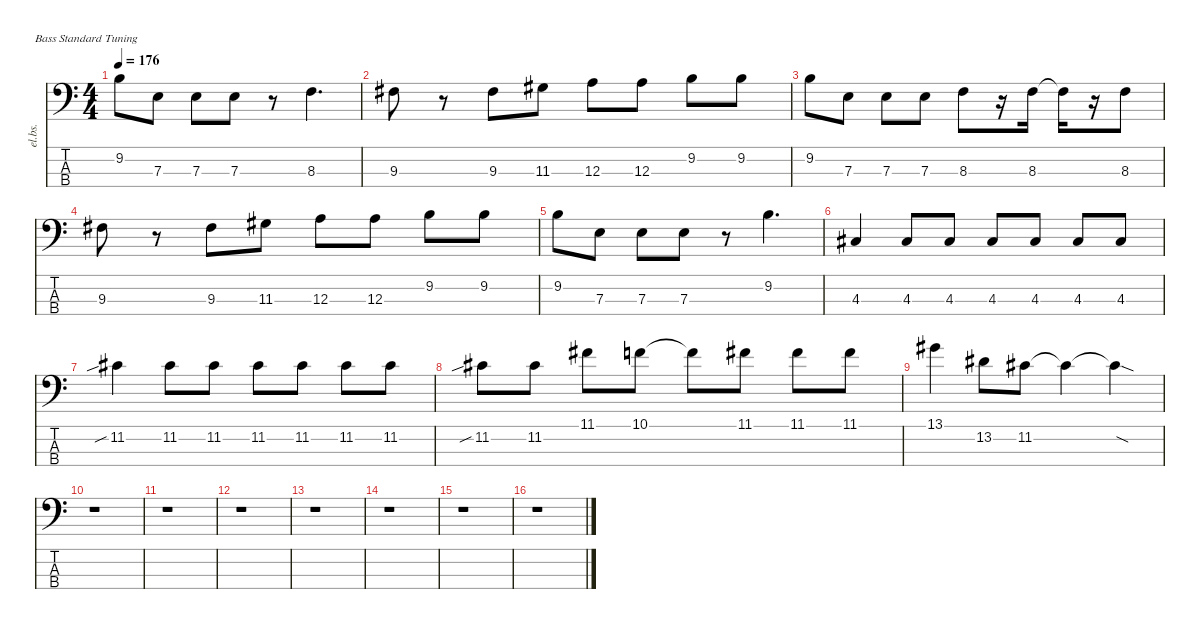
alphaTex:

\defaultSystemsLayout 4
\hideDynamics
\bracketExtendMode nobrackets
\track ("Electric Bass" "el.bs.") {instrument electricbassfinger}
\staff {score tabs}
\tuning (G2 D2 A1 E1)
\ts (4 4)
\tempo 176
\clef f4
\ks c
9.2.8{dy mf beam Down} 7.3.8{beam Down} 7.3.8{beam Down} 7.3.8{beam Down} r.8{beam Down} 8.3.4{d beam Down} |
9.3{acc #}.8{beam Down} r.8{beam Down} 9.3{acc #}.8{beam Down} 11.3{acc #}.8{beam Down} 12.3.8{beam Down} 12.3.8{beam Down} 9.2.8{beam Down} 9.2.8{beam Down} |
9.2.8{beam Down} 7.3.8{beam Down} 7.3.8{beam Down} 7.3.8{beam Down} 8.3.8{beam Down} r.16{beam Down} 8.3.16{beam Down} 8.3{t}.16{beam Down} r.16{beam Down} 8.3.8{beam Down} |
9.3{acc #}.8{beam Down} r.8{beam Down} 9.3{acc #}.8{beam Down} 11.3{acc #}.8{beam Down} 12.3.8{beam Down} 12.3.8{beam Down} 9.2.8{beam Down} 9.2.8{beam Down} |
9.2.8{beam Down} 7.3.8{beam Down} 7.3.8{beam Down} 7.3.8{beam Down} r.8{beam Down} 9.2.4{d beam Down} |
4.3{acc #}.4{beam Up} 4.3{acc #}.8{beam Up} 4.3{acc #}.8{beam Up} 4.3{acc #}.8{beam Up} 4.3{acc #}.8{beam Up} 4.3{acc #}.8{beam Up} 4.3{acc #}.8{beam Up} |
11.2{sib acc #}.4{beam Down} 11.2{acc #}.8{beam Down} 11.2{acc #}.8{beam Down} 11.2{acc #}.8{beam Down} 11.2{acc #}.8{beam Down} 11.2{acc #}.8{beam Down} 11.2{acc #}.8{beam Down} |
11.2{sib acc #}.8{beam Down} 11.2{acc #}.8{beam Down} 11.1{acc #}.8{beam Down} 10.1.8{beam Down} 10.1{t}.8{beam Down} 11.1{acc #}.8{beam Down} 11.1{acc #}.8{beam Down} 11.1{acc #}.8{beam Down} |
13.1{acc #}.4{beam Down} 13.2{acc #}.8{beam Down} 11.2{acc #}.8{beam Down} 11.2{t acc #}.4{beam Down} 11.2{sod t acc #}.4{beam Down} |
r.1{beam Down} |
r.1{beam Down} |
r.1{beam Down} |
r.1{beam Down} |
r.1{beam Down} |
r.1{beam Down} |
r.1{beam Down}
